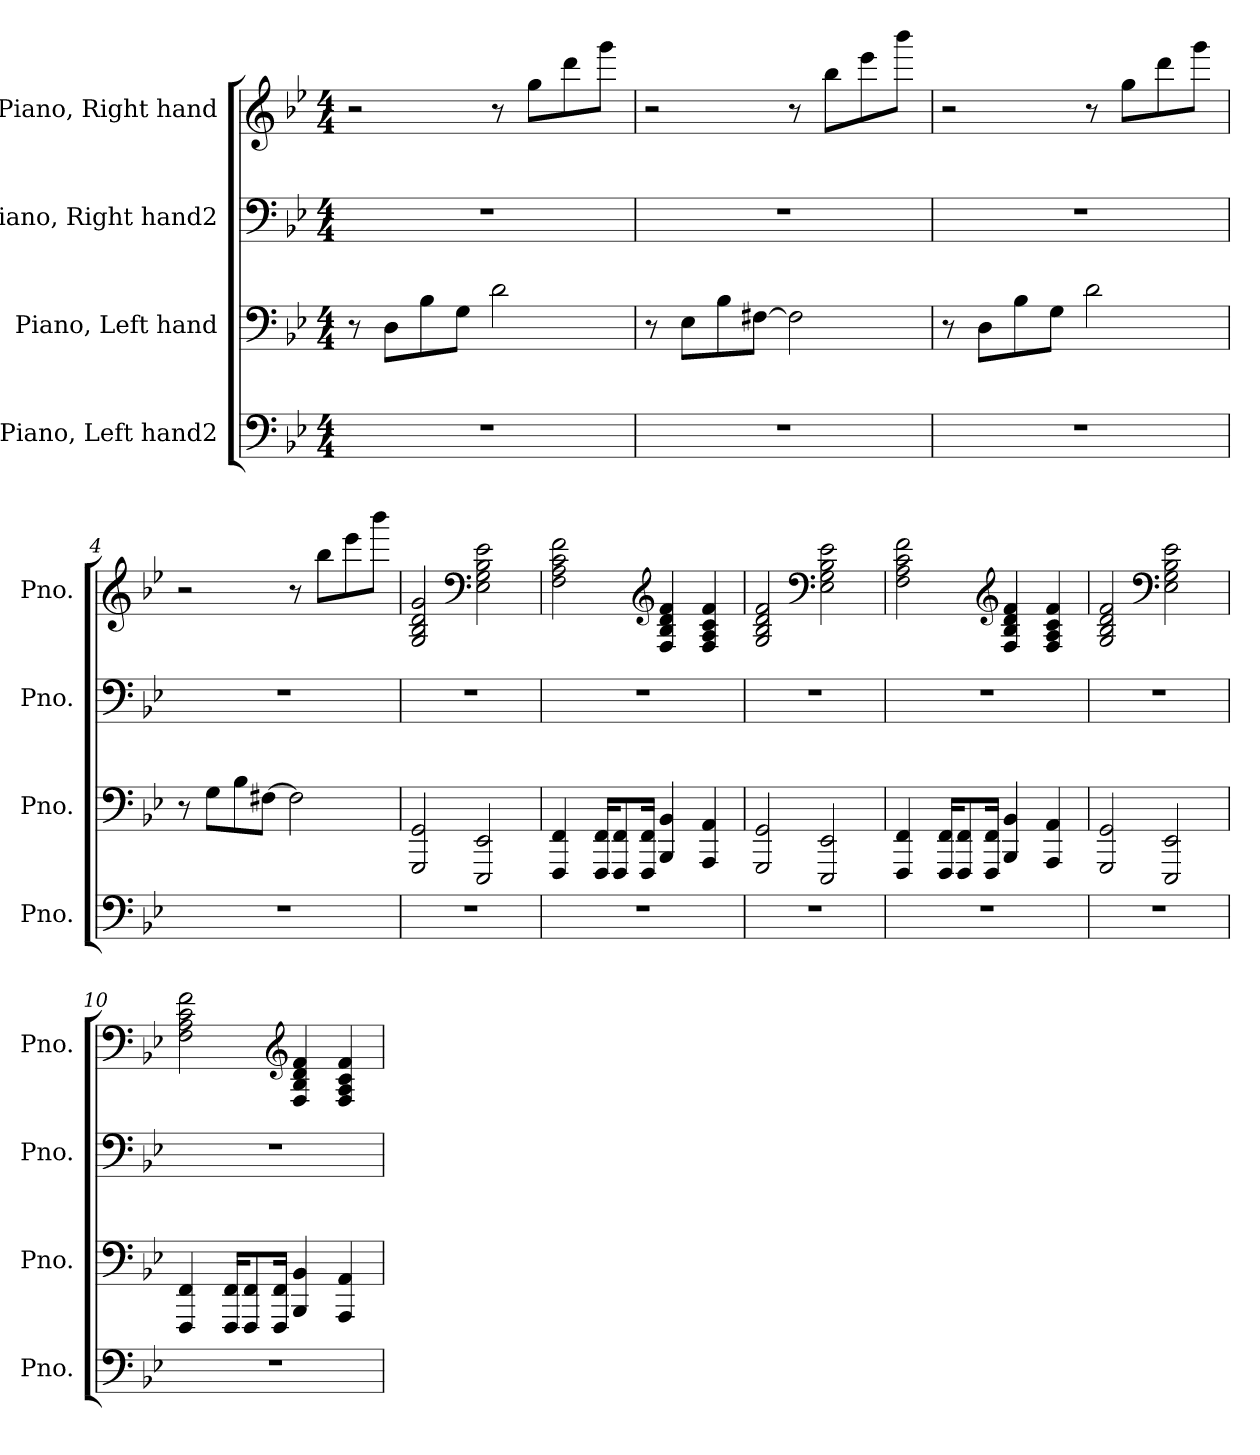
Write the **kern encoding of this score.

**kern	**kern	**kern	**kern
*part4	*part3	*part2	*part1
*staff4	*staff3	*staff2	*staff1
*I"Piano, Left hand2	*I"Piano, Left hand	*I"Piano, Right hand2	*I"Piano, Right hand
*I'Pno.	*I'Pno.	*I'Pno.	*I'Pno.
*clefF4	*clefF4	*clefF4	*clefG2
*k[b-e-]	*k[b-e-]	*k[b-e-]	*k[b-e-]
*M4/4	*M4/4	*M4/4	*M4/4
*MM80	*MM80	*MM80	*MM80
=1	=1	=1	=1
1r	8r	1r	2r
.	8D\L	.	.
.	8B-\	.	.
.	8G\J	.	.
.	2d\	.	8r
.	.	.	8gg\L
.	.	.	8ddd\
.	.	.	8ggg\J
=2	=2	=2	=2
1r	8r	1r	2r
.	8E-\L	.	.
.	8B-\	.	.
.	[8F#X\J	.	.
.	2F#\]	.	8r
.	.	.	8bb-\L
.	.	.	8eee-\
.	.	.	8bbb-\J
=3	=3	=3	=3
1r	8r	1r	2r
.	8D\L	.	.
.	8B-\	.	.
.	8G\J	.	.
.	2d\	.	8r
.	.	.	8gg\L
.	.	.	8ddd\
.	.	.	8ggg\J
!!LO:LB:g=z
=4	=4	=4	=4
1r	8r	1r	2r
.	8G\L	.	.
.	8B-\	.	.
.	[8F#X\J	.	.
.	2F#\]	.	8r
.	.	.	8bb-\L
.	.	.	8eee-\
.	.	.	8bbb-\J
=5	=5	=5	=5
1r	2GGG/ 2GG/	1r	2G/ 2B-/ 2d/ 2g/
*	*	*	*clefF4
.	2EEE-/ 2EE-/	.	2E-\ 2G\ 2B-\ 2e-\
=6	=6	=6	=6
1r	4FFF/ 4FF/	1r	2F\ 2A\ 2c\ 2f\
.	16FFF/ 16FF/KL	.	.
.	8FFF/ 8FF/	.	.
.	16FFF/ 16FF/Jk	.	.
*	*	*	*clefG2
.	4BBB-/ 4BB-/	.	4F/ 4B-/ 4d/ 4f/
.	4AAA/ 4AA/	.	4F/ 4A/ 4c/ 4f/
=7	=7	=7	=7
1r	2GGG/ 2GG/	1r	2G/ 2B-/ 2d/ 2f/
*	*	*	*clefF4
.	2EEE-/ 2EE-/	.	2E-\ 2G\ 2B-\ 2e-\
=8	=8	=8	=8
1r	4FFF/ 4FF/	1r	2F\ 2A\ 2c\ 2f\
.	16FFF/ 16FF/KL	.	.
.	8FFF/ 8FF/	.	.
.	16FFF/ 16FF/Jk	.	.
*	*	*	*clefG2
.	4BBB-/ 4BB-/	.	4F/ 4B-/ 4d/ 4f/
.	4AAA/ 4AA/	.	4F/ 4A/ 4c/ 4f/
!!LO:LB:g=z
=9	=9	=9	=9
1r	2GGG/ 2GG/	1r	2G/ 2B-/ 2d/ 2f/
*	*	*	*clefF4
.	2EEE-/ 2EE-/	.	2E-\ 2G\ 2B-\ 2e-\
=10	=10	=10	=10
1r	4FFF/ 4FF/	1r	2F\ 2A\ 2c\ 2f\
.	16FFF/ 16FF/KL	.	.
.	8FFF/ 8FF/	.	.
.	16FFF/ 16FF/Jk	.	.
*	*	*	*clefG2
.	4BBB-/ 4BB-/	.	4F/ 4B-/ 4d/ 4f/
.	4AAA/ 4AA/	.	4F/ 4A/ 4c/ 4f/
=	=	=	=
*-	*-	*-	*-
